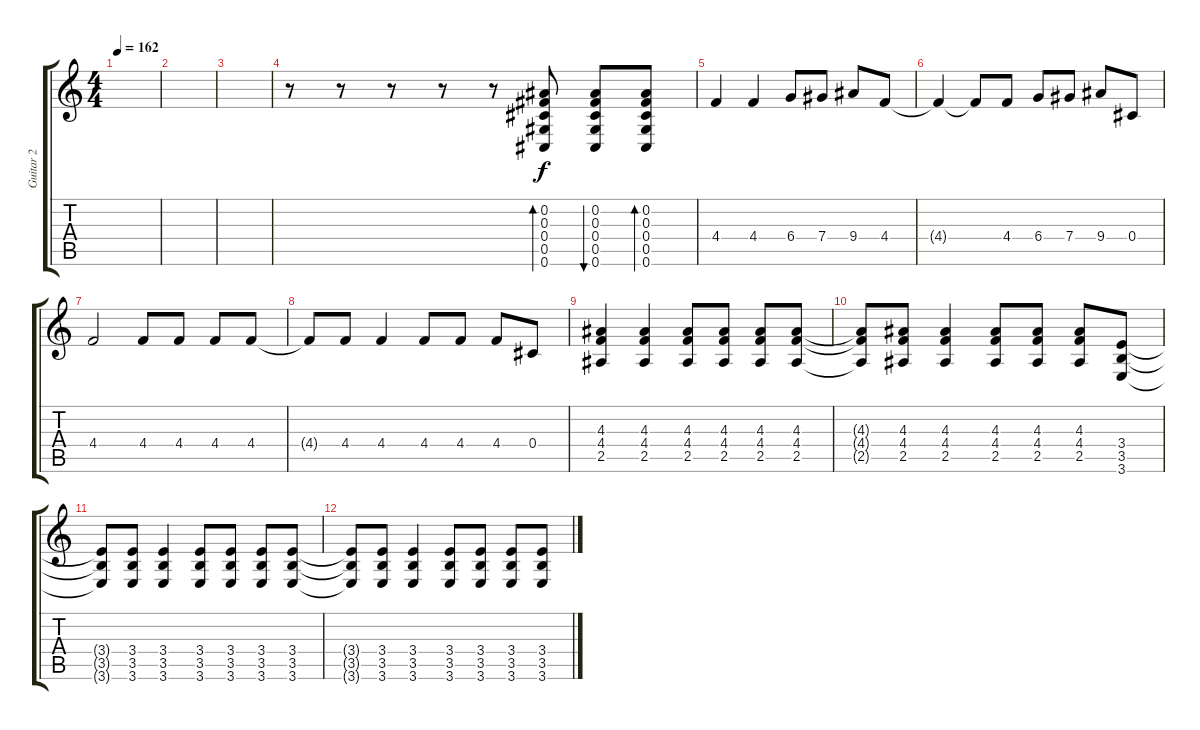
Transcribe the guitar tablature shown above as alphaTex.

\track ("Guitar 2" "Guitar 2") {instrument overdrivenguitar}
\staff {score tabs}
\tuning (Eb4 Bb3 Gb3 Db3 Ab2 Db2) {hide}
\ts (4 4)
\tempo 162
\clef g2
\ks c
|
|
|
r.8 r.8 r.8 r.8 r.8 (0.2 0.3 0.4 0.5 0.6).8{bd 240} (0.2 0.3 0.4 0.5 0.6).8{bu 240} (0.2 0.3 0.4 0.5 0.6).8{bd 240} |
4.4.4 4.4.4 6.4.8 7.4.8 9.4.8 4.4.8 |
4.4{t}.4 4.4{t}.8 4.4.8 6.4.8 7.4.8 9.4.8 0.4.8 |
4.4.2 4.4.8 4.4.8 4.4.8 4.4.8 |
4.4{t}.8 4.4.8 4.4.4 4.4.8 4.4.8 4.4.8 0.4.8 |
(4.3 4.4 2.5).4{volume 7} (4.3 4.4 2.5).4 (4.3 4.4 2.5).8 (4.3 4.4 2.5).8 (4.3 4.4 2.5).8 (4.3 4.4 2.5).8 |
(4.3{t} 4.4{t} 2.5{t}).8 (4.3 4.4 2.5).8 (4.3 4.4 2.5).4 (4.3 4.4 2.5).8 (4.3 4.4 2.5).8 (4.3 4.4 2.5).8 (3.4 3.5 3.6).8 |
(3.4{t} 3.5{t} 3.6{t}).8 (3.4 3.5 3.6).8 (3.4 3.5 3.6).4 (3.4 3.5 3.6).8 (3.4 3.5 3.6).8 (3.4 3.5 3.6).8 (3.4 3.5 3.6).8 |
(3.4{t} 3.5{t} 3.6{t}).8 (3.4 3.5 3.6).8 (3.4 3.5 3.6).4 (3.4 3.5 3.6).8 (3.4 3.5 3.6).8 (3.4 3.5 3.6).8 (3.4 3.5 3.6).8
